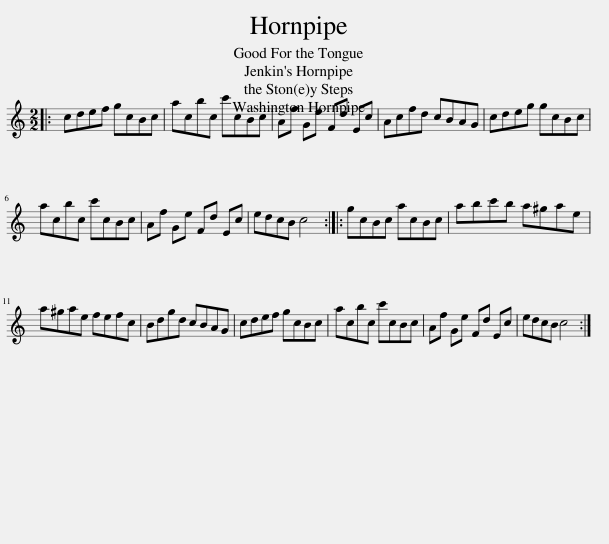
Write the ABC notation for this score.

X:1
L:1/8
M:2/2
I:linebreak $
K:C
V:1 treble
V:1
|: cdef gcBc | acbc c'cBc | Af Ge Fd Ec | Acfd cBAG | cdeg gcBc |$ %5
 acbc c'cBc | Af Ge Fd Ec | edcB c4 :: gcBc acBc | abc'b a^gae |$ %10
 a^gae fefc | Bdgd cBAG | cdef gcBc | acbc c'cBc | Af Ge Fd Ec | %15
 edcB c4 :| %16
